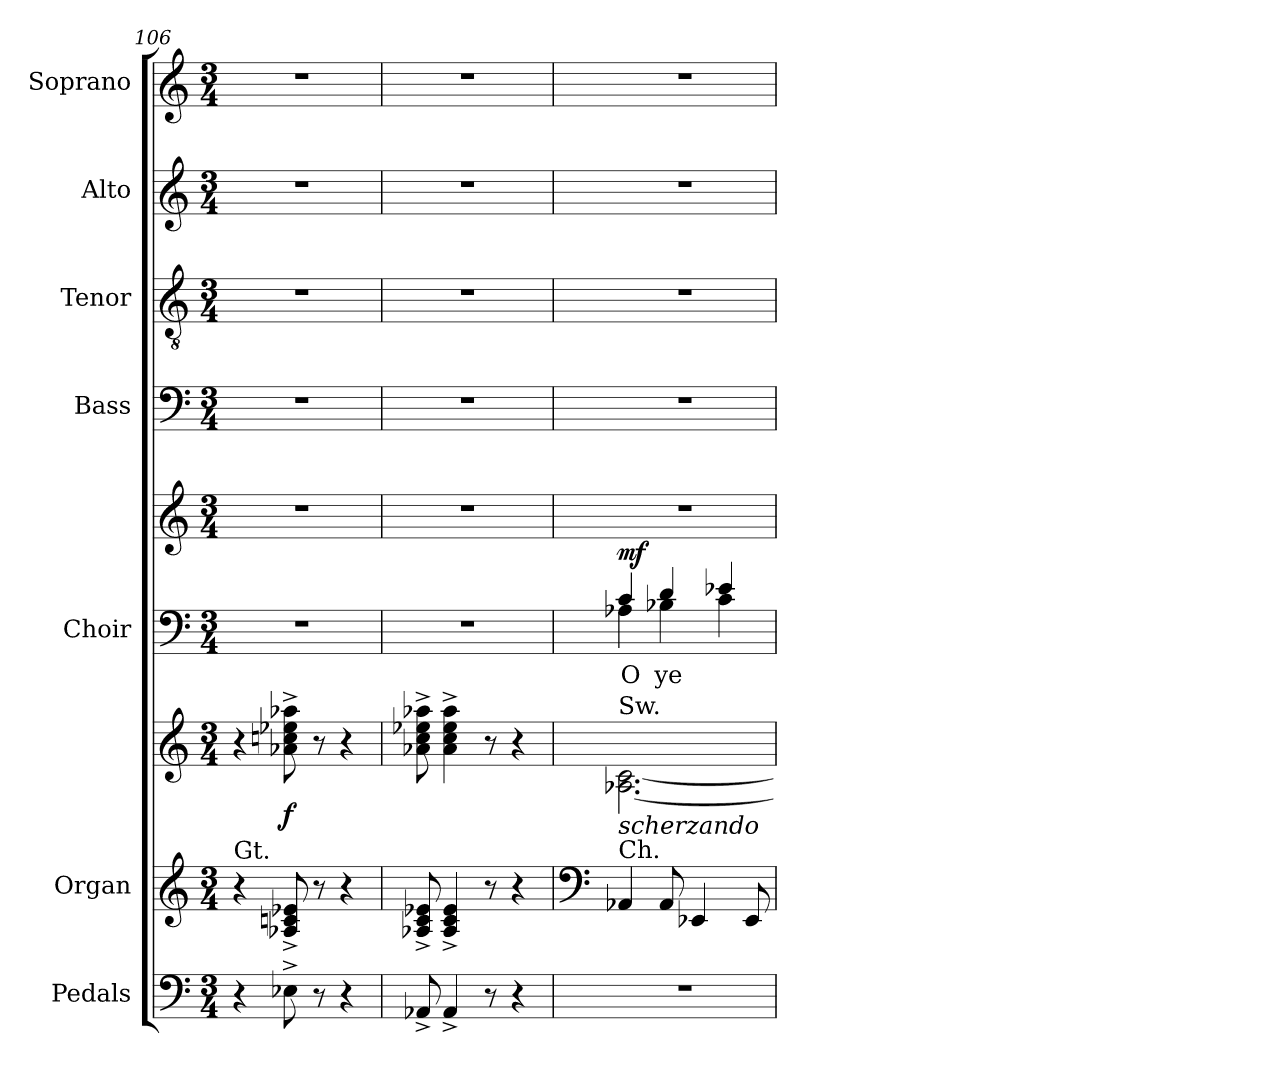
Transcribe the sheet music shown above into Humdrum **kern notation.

**kern	**kern	**kern	**dynam	**kern	**text	**kern	**dynam	**kern	**kern	**kern	**kern
*part7	*part6	*part6	*part6	*part5	*part5	*part5	*part5	*part4	*part3	*part2	*part1
*staff9	*staff8	*staff7	*staff7/8	*staff6	*staff6	*staff5	*staff5/6	*staff4	*staff3	*staff2	*staff1
*I"Pedals	*I"Organ	*	*	*I"Choir	*	*	*	*I"Bass	*I"Tenor	*I"Alto	*I"Soprano
*I'Ped.	*I'Org.	*	*	*I'Choir	*	*	*	*I'B.	*I'T.	*I'A.	*I'S.
!!LO:LB:g=z
*clefF4	*clefG2	*clefG2	*	*clefF4	*	*clefG2	*	*clefF4	*clefGv2	*clefG2	*clefG2
*	*	*	*	*	*	*	*	*	*ITrd7c12	*	*
*k[]	*k[]	*k[]	*	*k[]	*	*k[]	*	*k[]	*k[]	*k[]	*k[]
*C:	*C:	*C:	*	*C:	*	*C:	*	*C:	*C:	*C:	*C:
*M3/4	*M3/4	*M3/4	*	*M3/4	*	*M3/4	*	*M3/4	*M3/4	*M3/4	*M3/4
=106	=106	=106	=106	=106	=106	=106	=106	=106	=106	=106	=106
!	!LO:TX:a:t=Gt.	!	!	!	!	!	!	!	!	!	!
!	!	!	!	!LO:N:vis=1	!	!LO:N:vis=1	!	!LO:N:vis=1	!LO:N:vis=1	!LO:N:vis=1	!LO:N:vis=1
4r	4r	4r	.	2.r	.	2.r	.	2.r	2.r	2.r	2.r
8E-X^i\	8A-Xi/^ 8cni^ 8e-Xi^	8a-Xi\^ 8ccni^ 8ee-Xi^ 8aa-Xi^	f	.	.	.	.	.	.	.	.
8r	8r	8r	.	.	.	.	.	.	.	.	.
4r	4r	4r	.	.	.	.	.	.	.	.	.
=107	=107	=107	=107	=107	=107	=107	=107	=107	=107	=107	=107
!	!	!	!	!LO:N:vis=1	!	!LO:N:vis=1	!	!LO:N:vis=1	!LO:N:vis=1	!LO:N:vis=1	!LO:N:vis=1
8AA-X^i/	8A-Xi/^ 8ci^ 8e-Xi^	8a-Xi\^ 8cci^ 8ee-Xi^ 8aa-Xi^	.	2.r	.	2.r	.	2.r	2.r	2.r	2.r
4AA-^i/	4A-i/^ 4ci^ 4e-i^	4a-i\^ 4cci^ 4ee-i^ 4aa-i^	.	.	.	.	.	.	.	.	.
8r	8r	8r	.	.	.	.	.	.	.	.	.
4r	4r	4r	.	.	.	.	.	.	.	.	.
=108	=108	=108	=108	=108	=108	=108	=108	=108	=108	=108	=108
*	*clefF4	*	*	*	*	*	*	*	*	*	*
!LO:N:vis=1	!	!	!	!	!	!	!	!	!	!	!
*	*	*^	*	*^	*	*	*	*	*	*	*
!	!	!LO:TX:a:t=Sw.	!	!	!	!	!	!	!	!	!	!	!
!	!LO:TX:a:t=Ch.	!	!	!	!	!	!	!	!	!	!	!	!
!	!LO:TX:a:i:t=scherzando	!	!	!	!	!	!	!	!	!	!	!	!
!	!	!	!	!	!	!	!LO:LY:b:color=#000000	!LO:N:vis=1	!	!LO:N:vis=1	!LO:N:vis=1	!LO:N:vis=1	!LO:N:vis=1
2.r	4AA-Xi/	2.ryy	[<2.A-Xi\ [<2.ci	mf mf	4ci/	4A-Xi\	O	2.r	mf	2.r	2.r	2.r	2.r
!	!	!	!	!	!	!	!LO:LY:b:color=#000000	!	!	!	!	!	!
.	8AA-i/	.	.	.	4di/	4B-Xi\	ye	.	.	.	.	.	.
.	4EE-Xi/	.	.	.	.	.	.	.	.	.	.	.	.
.	.	.	.	.	4e-Xi/	4ci\	.	.	.	.	.	.	.
.	8EE-i/	.	.	.	.	.	.	.	.	.	.	.	.
*	*	*v	*v	*	*	*	*	*	*	*	*	*	*
*	*	*	*	*v	*v	*	*	*	*	*	*	*
=	=	=	=	=	=	=	=	=	=	=	=
*-	*-	*-	*-	*-	*-	*-	*-	*-	*-	*-	*-
